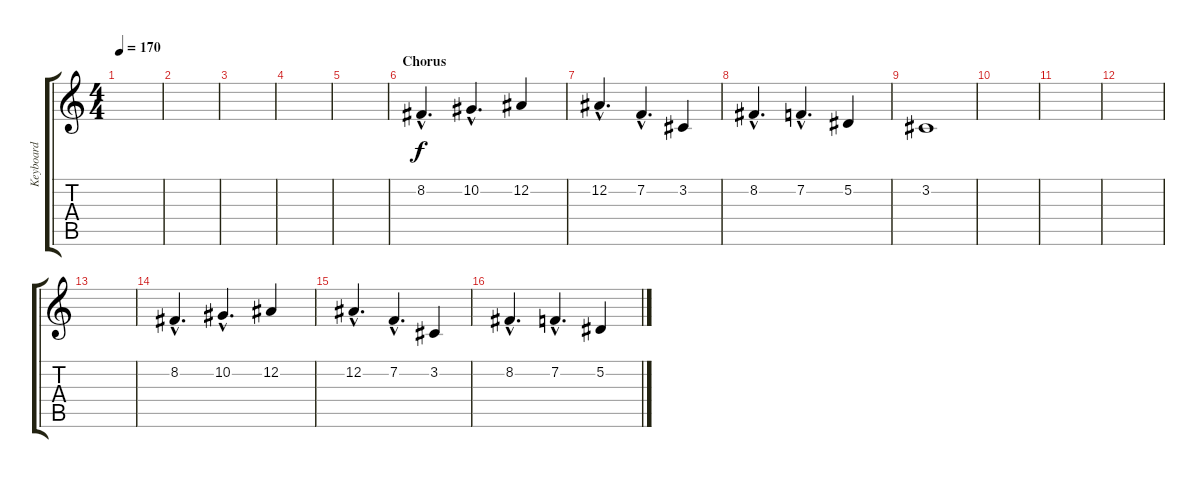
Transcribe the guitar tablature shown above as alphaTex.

\track ("Keyboard" "Keyboard") {instrument stringensemble1}
\staff {score tabs}
\tuning (Eb4 Bb3 Gb3 Db3 Ab2 Eb2) {hide}
\ts (4 4)
\tempo 170
\clef g2
\ks c
|
|
|
|
|
\section ("" "Chorus")
8.2{hac}.4{d} 10.2{hac}.4{d} 12.2.4 |
12.2{hac}.4{d} 7.2{hac}.4{d} 3.2.4 |
8.2{hac}.4{d} 7.2{hac}.4{d} 5.2.4 |
3.2.1 |
|
|
|
|
8.2{hac}.4{d} 10.2{hac}.4{d} 12.2.4 |
12.2{hac}.4{d} 7.2{hac}.4{d} 3.2.4 |
8.2{hac}.4{d} 7.2{hac}.4{d} 5.2.4
